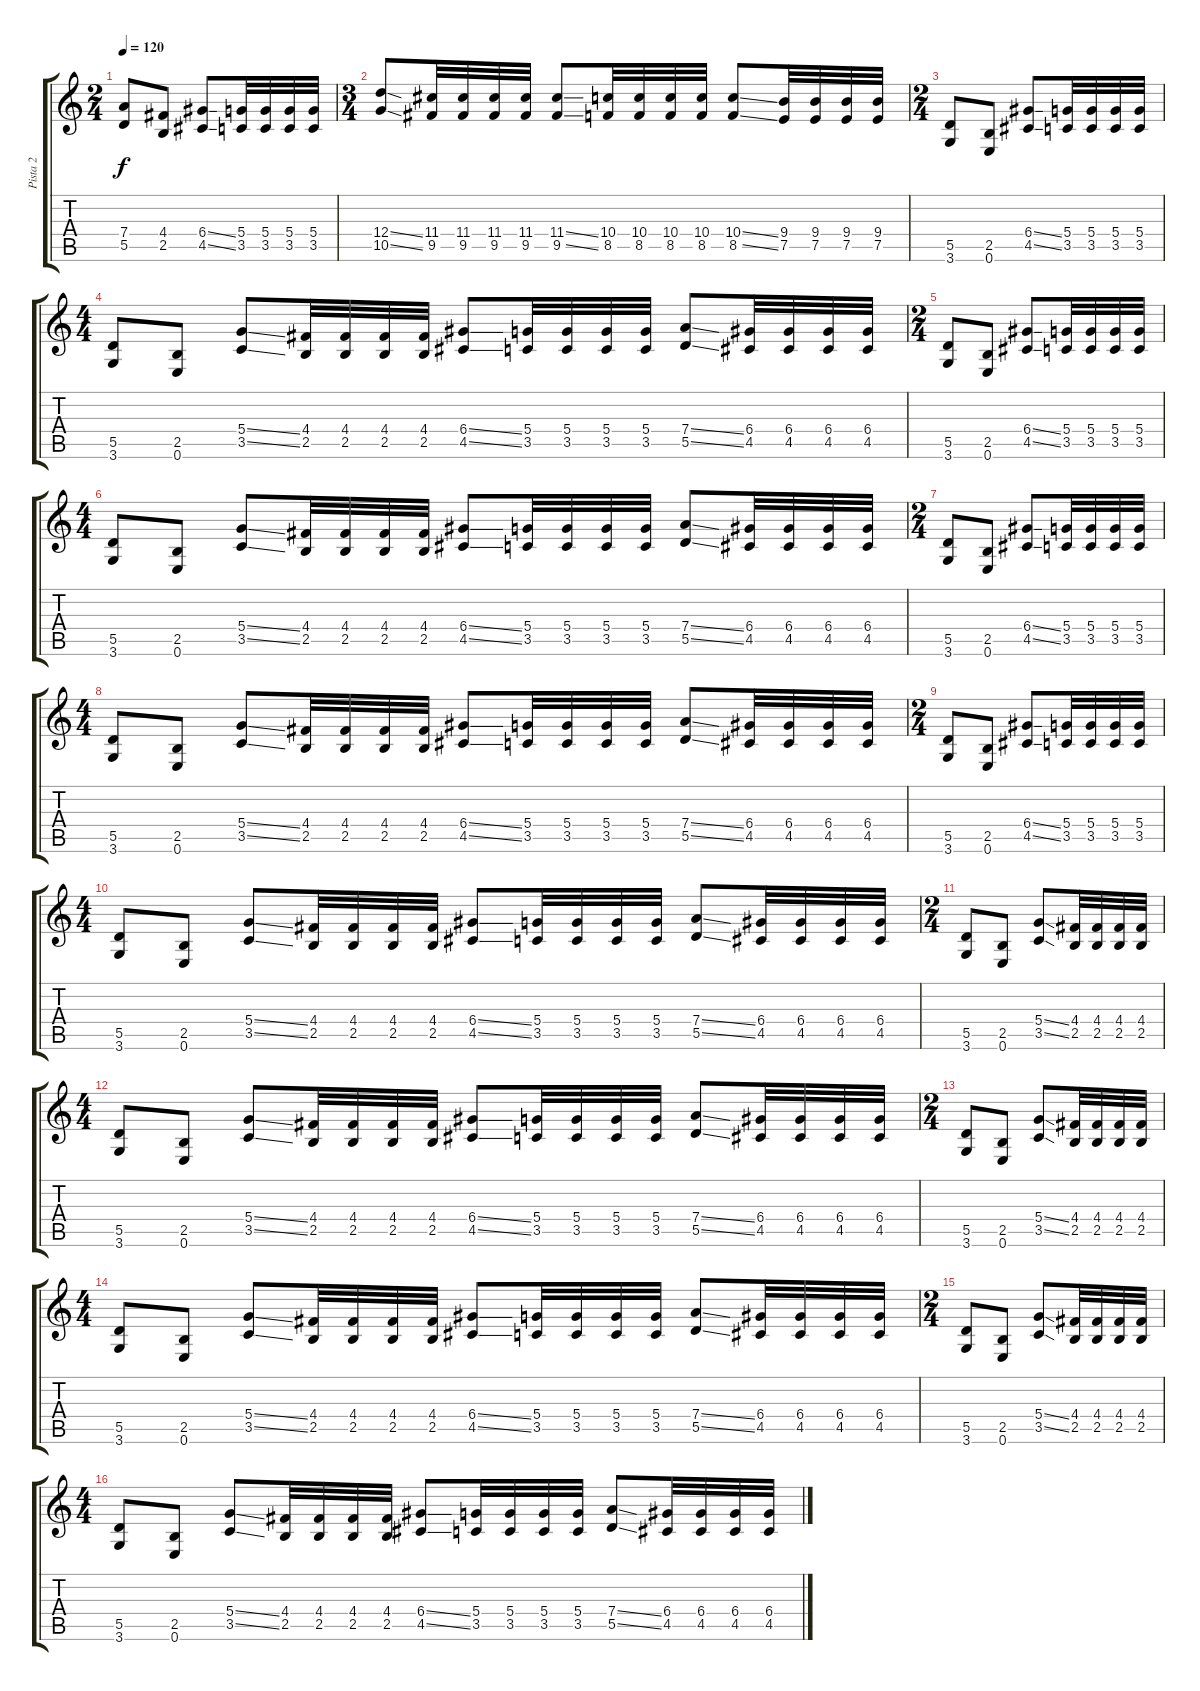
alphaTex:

\track ("Pista 2" "Pista 2") {instrument distortionguitar}
\staff {score tabs}
\tuning (E4 B3 G3 D3 A2 E2) {hide}
\ts (2 4)
\tempo 120
\clef g2
\ks c
(7.4 5.5).8{dy f} (4.4 2.5).8 (6.4{ss} 4.5{ss}).8 (5.4 3.5).32 (5.4 3.5).32 (5.4 3.5).32 (5.4 3.5).32 |
\ts (3 4)
(12.4{ss} 10.5{ss}).8 (11.4 9.5).32 (11.4 9.5).32 (11.4 9.5).32 (11.4 9.5).32 (11.4{ss} 9.5{ss}).8 (10.4 8.5).32 (10.4 8.5).32 (10.4 8.5).32 (10.4 8.5).32 (10.4{ss} 8.5{ss}).8 (9.4 7.5).32 (9.4 7.5).32 (9.4 7.5).32 (9.4 7.5).32 |
\ts (2 4)
(5.5 3.6).8 (2.5 0.6).8 (6.4{ss} 4.5{ss}).8 (5.4 3.5).32 (5.4 3.5).32 (5.4 3.5).32 (5.4 3.5).32 |
\ts (4 4)
(5.5 3.6).8 (2.5 0.6).8 (5.4{ss} 3.5{ss}).8 (4.4 2.5).32 (4.4 2.5).32 (4.4 2.5).32 (4.4 2.5).32 (6.4{ss} 4.5{ss}).8 (5.4 3.5).32 (5.4 3.5).32 (5.4 3.5).32 (5.4 3.5).32 (7.4{ss} 5.5{ss}).8 (6.4 4.5).32 (6.4 4.5).32 (6.4 4.5).32 (6.4 4.5).32 |
\ts (2 4)
(5.5 3.6).8 (2.5 0.6).8 (6.4{ss} 4.5{ss}).8 (5.4 3.5).32 (5.4 3.5).32 (5.4 3.5).32 (5.4 3.5).32 |
\ts (4 4)
(5.5 3.6).8 (2.5 0.6).8 (5.4{ss} 3.5{ss}).8 (4.4 2.5).32 (4.4 2.5).32 (4.4 2.5).32 (4.4 2.5).32 (6.4{ss} 4.5{ss}).8 (5.4 3.5).32 (5.4 3.5).32 (5.4 3.5).32 (5.4 3.5).32 (7.4{ss} 5.5{ss}).8 (6.4 4.5).32 (6.4 4.5).32 (6.4 4.5).32 (6.4 4.5).32 |
\ts (2 4)
(5.5 3.6).8 (2.5 0.6).8 (6.4{ss} 4.5{ss}).8 (5.4 3.5).32 (5.4 3.5).32 (5.4 3.5).32 (5.4 3.5).32 |
\ts (4 4)
(5.5 3.6).8 (2.5 0.6).8 (5.4{ss} 3.5{ss}).8 (4.4 2.5).32 (4.4 2.5).32 (4.4 2.5).32 (4.4 2.5).32 (6.4{ss} 4.5{ss}).8 (5.4 3.5).32 (5.4 3.5).32 (5.4 3.5).32 (5.4 3.5).32 (7.4{ss} 5.5{ss}).8 (6.4 4.5).32 (6.4 4.5).32 (6.4 4.5).32 (6.4 4.5).32 |
\ts (2 4)
(5.5 3.6).8 (2.5 0.6).8 (6.4{ss} 4.5{ss}).8 (5.4 3.5).32 (5.4 3.5).32 (5.4 3.5).32 (5.4 3.5).32 |
\ts (4 4)
(5.5 3.6).8 (2.5 0.6).8 (5.4{ss} 3.5{ss}).8 (4.4 2.5).32 (4.4 2.5).32 (4.4 2.5).32 (4.4 2.5).32 (6.4{ss} 4.5{ss}).8 (5.4 3.5).32 (5.4 3.5).32 (5.4 3.5).32 (5.4 3.5).32 (7.4{ss} 5.5{ss}).8 (6.4 4.5).32 (6.4 4.5).32 (6.4 4.5).32 (6.4 4.5).32 |
\ts (2 4)
(5.5 3.6).8 (2.5 0.6).8 (5.4{ss} 3.5{ss}).8 (4.4 2.5).32 (4.4 2.5).32 (4.4 2.5).32 (4.4 2.5).32 |
\ts (4 4)
(5.5 3.6).8 (2.5 0.6).8 (5.4{ss} 3.5{ss}).8 (4.4 2.5).32 (4.4 2.5).32 (4.4 2.5).32 (4.4 2.5).32 (6.4{ss} 4.5{ss}).8 (5.4 3.5).32 (5.4 3.5).32 (5.4 3.5).32 (5.4 3.5).32 (7.4{ss} 5.5{ss}).8 (6.4 4.5).32 (6.4 4.5).32 (6.4 4.5).32 (6.4 4.5).32 |
\ts (2 4)
(5.5 3.6).8 (2.5 0.6).8 (5.4{ss} 3.5{ss}).8 (4.4 2.5).32 (4.4 2.5).32 (4.4 2.5).32 (4.4 2.5).32 |
\ts (4 4)
(5.5 3.6).8 (2.5 0.6).8 (5.4{ss} 3.5{ss}).8 (4.4 2.5).32 (4.4 2.5).32 (4.4 2.5).32 (4.4 2.5).32 (6.4{ss} 4.5{ss}).8 (5.4 3.5).32 (5.4 3.5).32 (5.4 3.5).32 (5.4 3.5).32 (7.4{ss} 5.5{ss}).8 (6.4 4.5).32 (6.4 4.5).32 (6.4 4.5).32 (6.4 4.5).32 |
\ts (2 4)
(5.5 3.6).8 (2.5 0.6).8 (5.4{ss} 3.5{ss}).8 (4.4 2.5).32 (4.4 2.5).32 (4.4 2.5).32 (4.4 2.5).32 |
\ts (4 4)
(5.5 3.6).8 (2.5 0.6).8 (5.4{ss} 3.5{ss}).8 (4.4 2.5).32 (4.4 2.5).32 (4.4 2.5).32 (4.4 2.5).32 (6.4{ss} 4.5{ss}).8 (5.4 3.5).32 (5.4 3.5).32 (5.4 3.5).32 (5.4 3.5).32 (7.4{ss} 5.5{ss}).8 (6.4 4.5).32 (6.4 4.5).32 (6.4 4.5).32 (6.4 4.5).32
